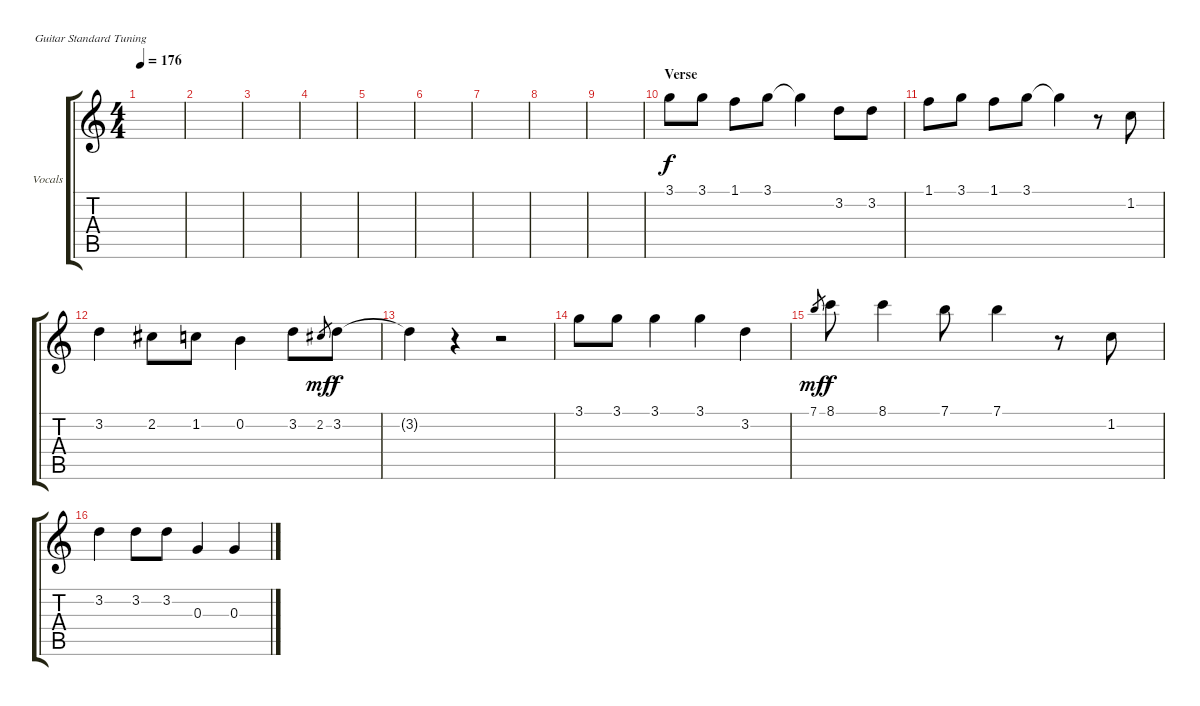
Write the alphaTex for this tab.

\bracketExtendMode groupsimilarinstruments
\firstSystemTrackNameOrientation horizontal
\otherSystemsTrackNameOrientation horizontal
\track ("Vocals" "Vocals") {mute instrument lead6voice}
\staff {score tabs}
\tuning (E4 B3 G3 D3 A2 E2)
\displaytranspose 12
\ts (4 4)
\tempo 176
\clef g2
\ks c
|
|
|
|
|
|
|
|
|
\section ("" "Verse")
3.1.8 3.1.8 1.1.8 3.1.8 3.1{t}.4 3.2.8 3.2.8 |
1.1.8 3.1.8 1.1.8 3.1.8 3.1{t}.4 r.8 1.2.8 |
3.2.4 2.2.8 1.2.8 0.2.4 3.2.8 2.2.8{gr dy mf} 3.2.8{dy f} |
3.2{t}.4 r.4 r.2 |
3.1.8 3.1.8 3.1.4 3.1.4 3.2.4 |
7.1.8{gr dy mf} 8.1.8{dy f} 8.1.4 7.1.8 7.1.4 r.8 1.2.8 |
3.2.4 3.2.8 3.2.8 0.3.4 0.3.4
